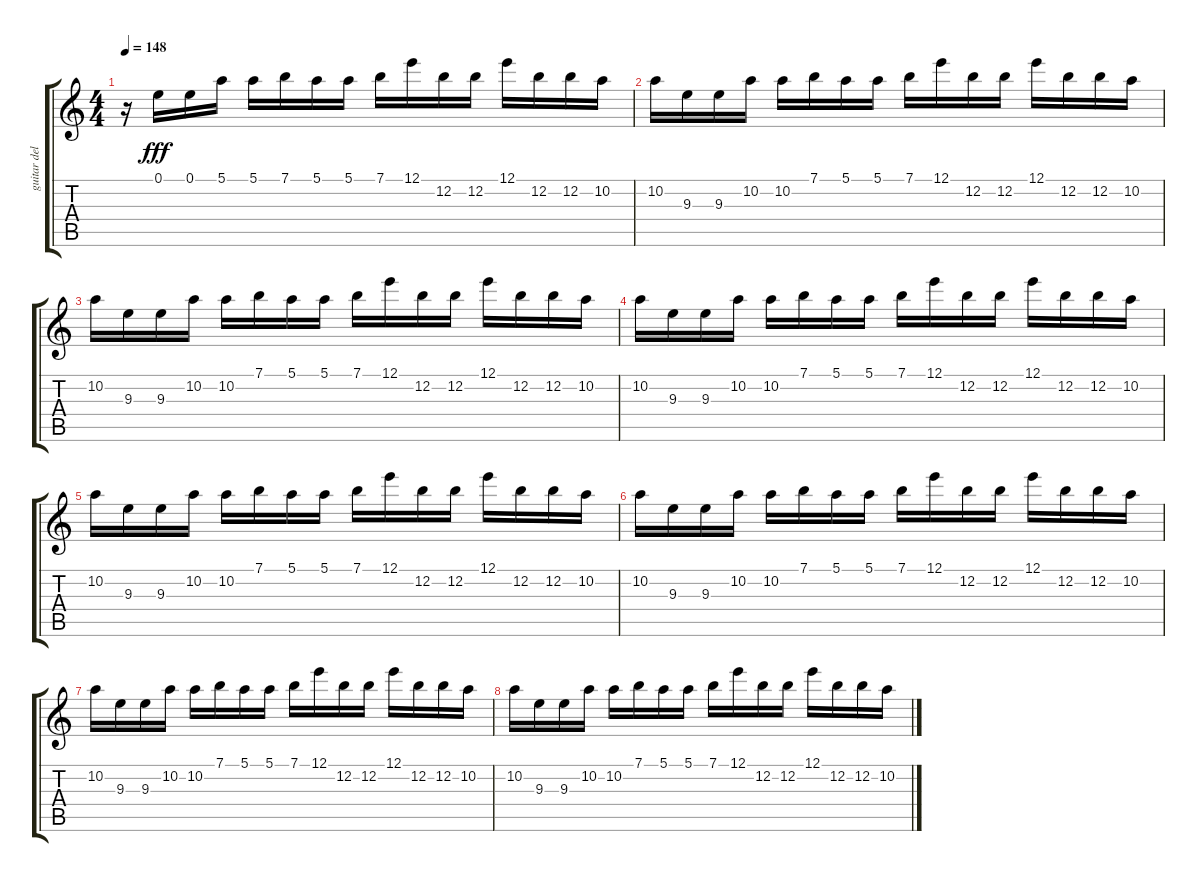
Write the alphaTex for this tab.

\track ("guitar delay 2" "guitar del") {instrument electricguitarjazz}
\staff {score tabs}
\tuning (E4 B3 G3 D3 A2 E2) {hide}
\ts (4 4)
\tempo 148
\clef g2
\ks c
r.16{dy fff} 0.1.16 0.1.16 5.1.16 5.1.16 7.1.16 5.1.16 5.1.16 7.1.16 12.1.16 12.2.16 12.2.16 12.1.16 12.2.16 12.2.16 10.2.16 |
10.2.16 9.3.16 9.3.16 10.2.16 10.2.16 7.1.16 5.1.16 5.1.16 7.1.16 12.1.16 12.2.16 12.2.16 12.1.16 12.2.16 12.2.16 10.2.16 |
10.2.16 9.3.16 9.3.16 10.2.16 10.2.16 7.1.16 5.1.16 5.1.16 7.1.16 12.1.16 12.2.16 12.2.16 12.1.16 12.2.16 12.2.16 10.2.16 |
10.2.16 9.3.16 9.3.16 10.2.16 10.2.16 7.1.16 5.1.16 5.1.16 7.1.16 12.1.16 12.2.16 12.2.16 12.1.16 12.2.16 12.2.16 10.2.16 |
10.2.16 9.3.16 9.3.16 10.2.16 10.2.16 7.1.16 5.1.16 5.1.16 7.1.16 12.1.16 12.2.16 12.2.16 12.1.16 12.2.16 12.2.16 10.2.16 |
10.2.16 9.3.16 9.3.16 10.2.16 10.2.16 7.1.16 5.1.16 5.1.16 7.1.16 12.1.16 12.2.16 12.2.16 12.1.16 12.2.16 12.2.16 10.2.16 |
10.2.16 9.3.16 9.3.16 10.2.16 10.2.16 7.1.16 5.1.16 5.1.16 7.1.16 12.1.16 12.2.16 12.2.16 12.1.16 12.2.16 12.2.16 10.2.16 |
10.2.16 9.3.16 9.3.16 10.2.16 10.2.16 7.1.16 5.1.16 5.1.16 7.1.16 12.1.16 12.2.16 12.2.16 12.1.16 12.2.16 12.2.16 10.2.16
